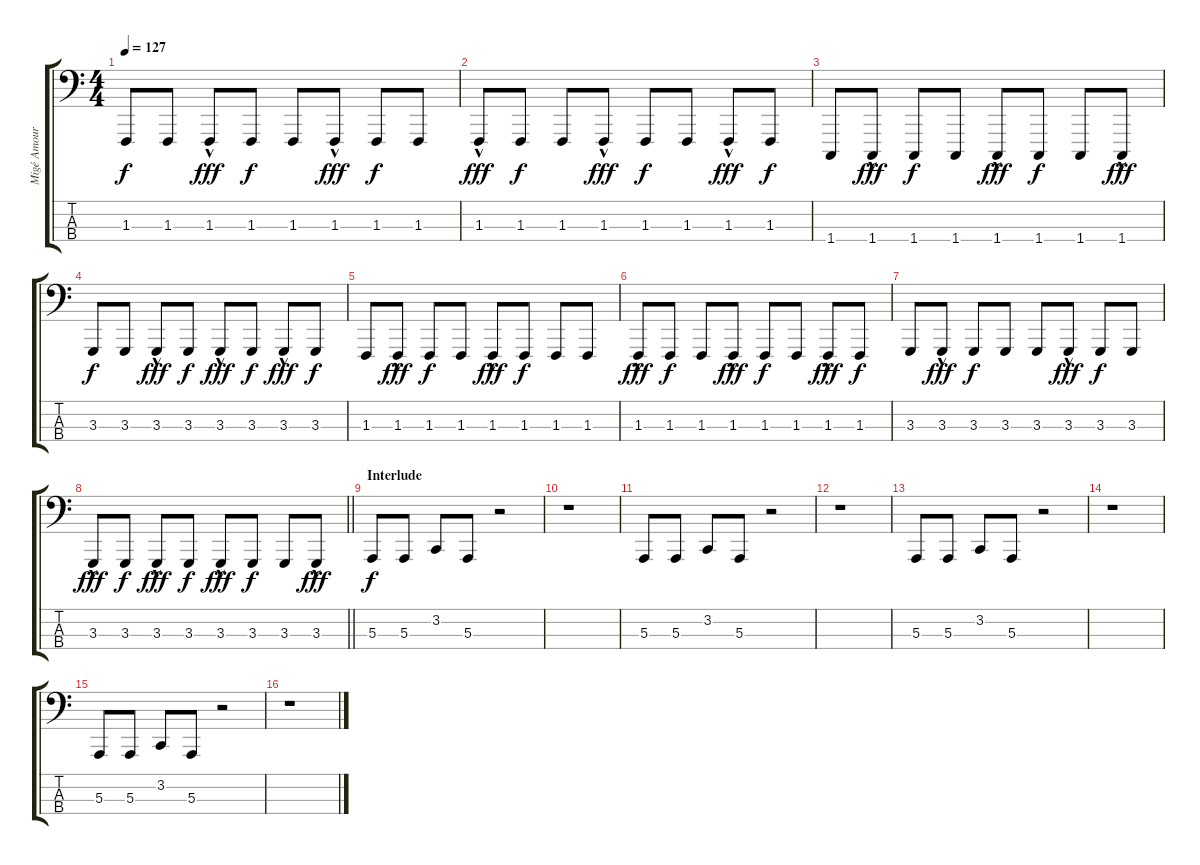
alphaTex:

\track ("Migé Amour (FX)" "Migé Amour") {instrument pad5bowed}
\staff {score tabs}
\tuning (D2 A1 E1 B0) {hide}
\ts (4 4)
\tempo 127
\clef f4
\ks c
1.3.8{dy f} 1.3.8 1.3{hac}.8{dy fff} 1.3.8{dy f} 1.3.8 1.3{hac}.8{dy fff} 1.3.8{dy f} 1.3.8 |
1.3{hac}.8{dy fff} 1.3.8{dy f} 1.3.8 1.3{hac}.8{dy fff} 1.3.8{dy f} 1.3.8 1.3{hac}.8{dy fff} 1.3.8{dy f} |
1.4.8 1.4{hac}.8{dy fff} 1.4.8{dy f} 1.4.8 1.4{hac}.8{dy fff} 1.4.8{dy f} 1.4.8 1.4{hac}.8{dy fff} |
3.3.8{dy f} 3.3.8 3.3{hac}.8{dy fff} 3.3.8{dy f} 3.3{hac}.8{dy fff} 3.3.8{dy f} 3.3{hac}.8{dy fff} 3.3.8{dy f} |
1.3.8 1.3{hac}.8{dy fff} 1.3.8{dy f} 1.3.8 1.3{hac}.8{dy fff} 1.3.8{dy f} 1.3.8 1.3.8 |
1.3{hac}.8{dy fff} 1.3.8{dy f} 1.3.8 1.3{hac}.8{dy fff} 1.3.8{dy f} 1.3.8 1.3{hac}.8{dy fff} 1.3.8{dy f} |
3.3.8 3.3{hac}.8{dy fff} 3.3.8{dy f} 3.3.8 3.3.8 3.3{hac}.8{dy fff} 3.3.8{dy f} 3.3.8 |
\barLineRight lightlight
3.3{hac}.8{dy fff} 3.3.8{dy f} 3.3{hac}.8{dy fff} 3.3.8{dy f} 3.3{hac}.8{dy fff} 3.3.8{dy f} 3.3.8 3.3{hac}.8{dy fff} |
\section ("" "Interlude")
5.3.8{dy f} 5.3.8 3.2.8 5.3.8 r.2 |
r.1 |
5.3.8 5.3.8 3.2.8 5.3.8 r.2 |
r.1 |
5.3.8 5.3.8 3.2.8 5.3.8 r.2 |
r.1 |
5.3.8 5.3.8 3.2.8 5.3.8 r.2 |
r.1
